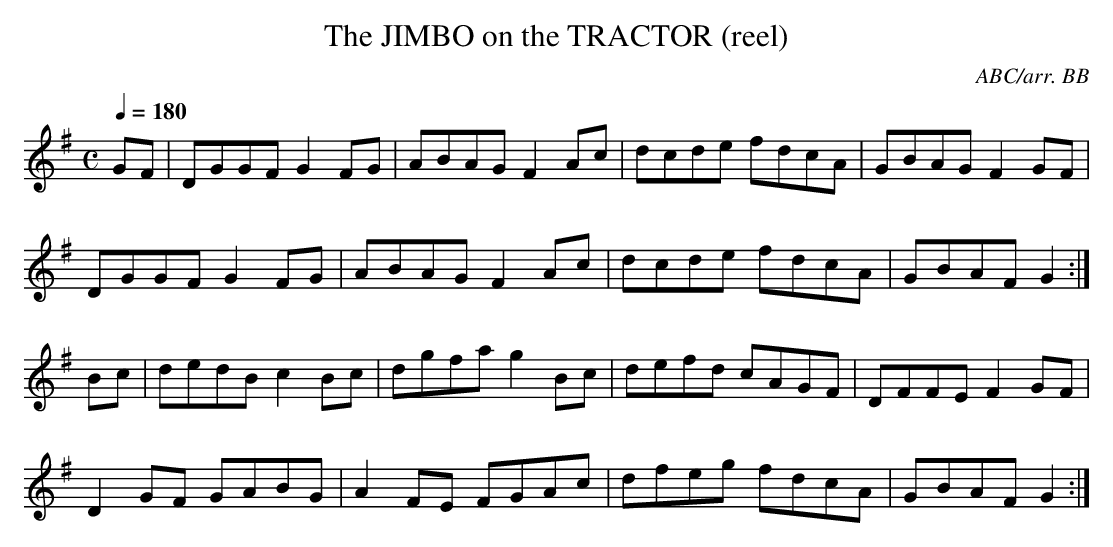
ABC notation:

X:1
T:JIMBO on the TRACTOR (reel), The
Q:1/4=180
C:ABC/arr. BB
M:C
L:1/8
K:G
GF|DGGF G2FG|ABAG F2Ac|dcde fdcA|GBAG F2GF|
DGGF G2FG|ABAG F2Ac|dcde fdcA|GBAF G2 :|
Bc|dedB c2Bc|dgfa g2Bc|defd cAGF|DFFE F2GF|
D2GF GABG|A2FE FGAc|dfeg fdcA|GBAF G2 :|
